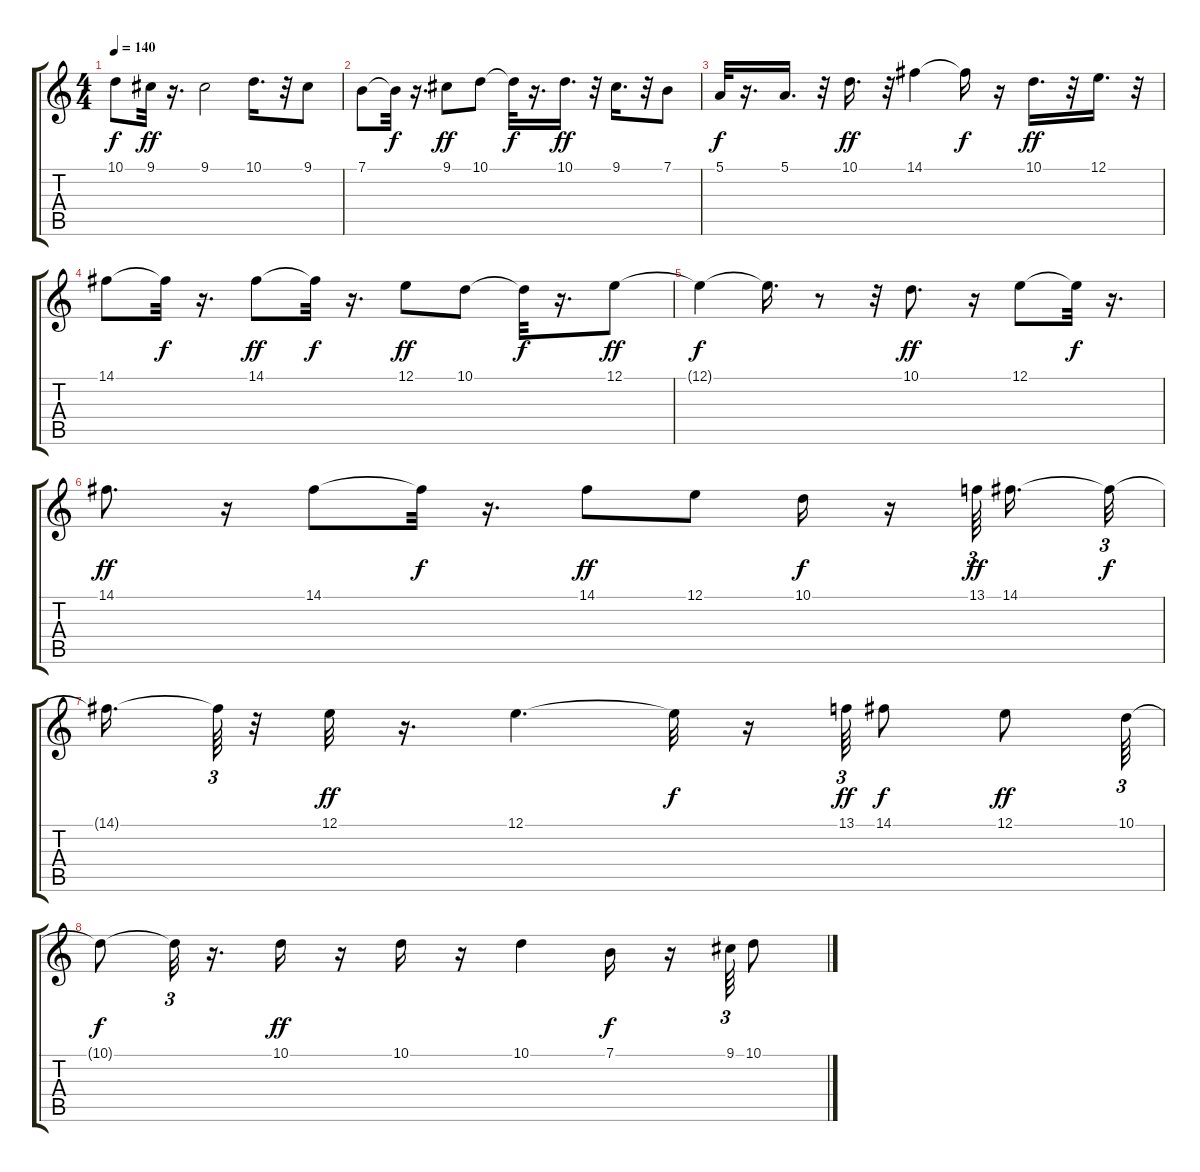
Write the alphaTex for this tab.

\track "" {instrument lead3calliope}
\staff {score tabs}
\tuning (E4 B3 G3 D3 A2 E2) {hide}
\ts (4 4)
\tempo 140
\clef g2
\ks c
10.1{t}.8{dy f} 9.1.32{dy ff} r.16{d} 9.1.2 10.1.16{d} r.32 9.1.8 |
7.1.8 7.1{t}.32{dy f} r.16{d} 9.1.8{dy ff} 10.1.8 10.1{t}.32{dy f} r.16{d} 10.1.16{d dy ff} r.32 9.1.16{d} r.32 7.1.8 |
5.1.32{dy f} r.16{d} 5.1.16{d} r.32 10.1.16{d dy ff} r.32 14.1.4 14.1{t}.16{dy f} r.16 10.1.16{d dy ff} r.32 12.1.16{d} r.32 |
14.1.8 14.1{t}.32{dy f} r.16{d} 14.1.8{dy ff} 14.1{t}.32{dy f} r.16{d} 12.1.8{dy ff} 10.1.8 10.1{t}.32{dy f} r.16{d} 12.1.8{dy ff} |
12.1{t}.4{dy f} 12.1{t}.16{d} r.8 r.32 10.1.8{d dy ff} r.16 12.1.8 12.1{t}.32{dy f} r.16{d} |
14.1.8{d dy ff} r.16 14.1.8 14.1{t}.32{dy f} r.16{d} 14.1.8{dy ff} 12.1.8 10.1.16{dy f} r.16 13.1.64{tu (3 2) dy ff} 14.1.16{d} 14.1{t}.32{tu (3 2) dy f} |
14.1{t}.16{d} 14.1{t}.64{tu (3 2)} r.32 12.1.32{dy ff} r.16{d} 12.1.4{d} 12.1{t}.32{dy f} r.16 13.1.64{tu (3 2) dy ff} 14.1.8{dy f} 12.1.8{dy ff} 10.1.64{tu (3 2)} |
10.1{t}.8{dy f} 10.1{t}.32{tu (3 2)} r.16{d} 10.1.16{dy ff} r.16 10.1.16 r.16 10.1.4 7.1.16{dy f} r.16 9.1.64{tu (3 2)} 10.1.8
